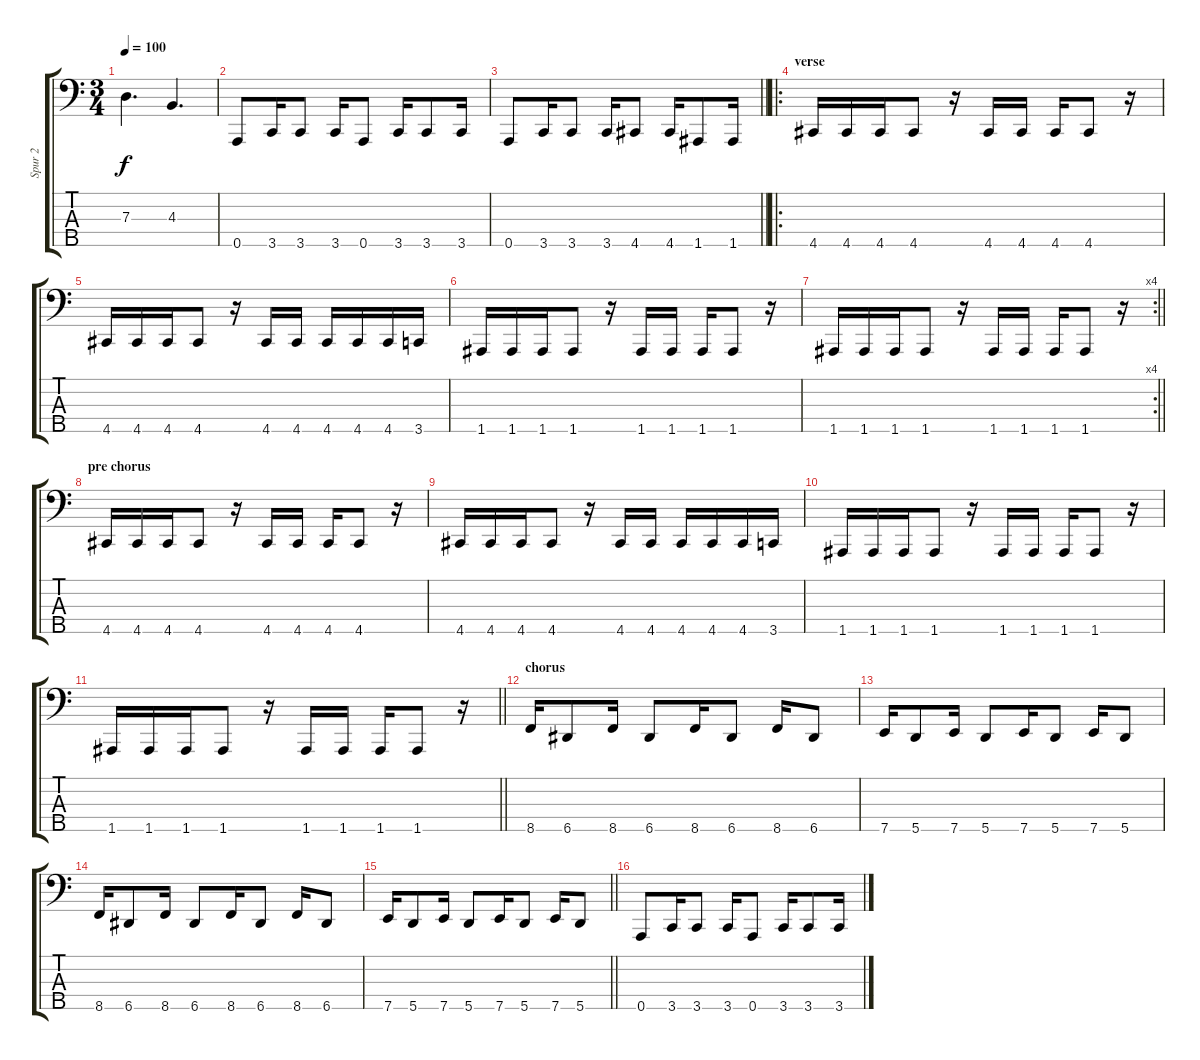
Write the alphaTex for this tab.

\track ("Spur 2" "Spur 2") {instrument slapbass1}
\staff {score tabs}
\tuning (F2 C2 G1 D1 A0) {hide}
\ts (3 4)
\tempo 100
\clef f4
\ks c
7.3.4{d dy f} 4.3.4{d} |
0.5.8{instrument slapbass1} 3.5.16 3.5.8 3.5.16 0.5.8 3.5.16 3.5.8 3.5.16 |
\barLineRight lightlight
0.5.8 3.5.16 3.5.8 3.5.16 4.5.8 4.5.16 1.5.8 1.5.16 |
\ro
\section ("" "verse")
4.5.16 4.5.16 4.5.16 4.5.8 r.16 4.5.16 4.5.16 4.5.16 4.5.8 r.16 |
4.5.16 4.5.16 4.5.16 4.5.8 r.16 4.5.16 4.5.16 4.5.16 4.5.16 4.5.16 3.5.16 |
1.5.16 1.5.16 1.5.16 1.5.8 r.16 1.5.16 1.5.16 1.5.16 1.5.8 r.16 |
\rc 4
\barLineRight lightlight
1.5.16 1.5.16 1.5.16 1.5.8 r.16 1.5.16 1.5.16 1.5.16 1.5.8 r.16 |
\section ("" "pre chorus")
4.5.16 4.5.16 4.5.16 4.5.8 r.16 4.5.16 4.5.16 4.5.16 4.5.8 r.16 |
4.5.16 4.5.16 4.5.16 4.5.8 r.16 4.5.16 4.5.16 4.5.16 4.5.16 4.5.16 3.5.16 |
1.5.16 1.5.16 1.5.16 1.5.8 r.16 1.5.16 1.5.16 1.5.16 1.5.8 r.16 |
\barLineRight lightlight
1.5.16 1.5.16 1.5.16 1.5.8 r.16 1.5.16 1.5.16 1.5.16 1.5.8 r.16 |
\section ("" "chorus")
8.5.16 6.5.8 8.5.16 6.5.8 8.5.16 6.5.8 8.5.16 6.5.8 |
7.5.16 5.5.8 7.5.16 5.5.8 7.5.16 5.5.8 7.5.16 5.5.8 |
8.5.16 6.5.8 8.5.16 6.5.8 8.5.16 6.5.8 8.5.16 6.5.8 |
\barLineRight lightlight
7.5.16 5.5.8 7.5.16 5.5.8 7.5.16 5.5.8 7.5.16 5.5.8 |
0.5.8 3.5.16 3.5.8 3.5.16 0.5.8 3.5.16 3.5.8 3.5.16
